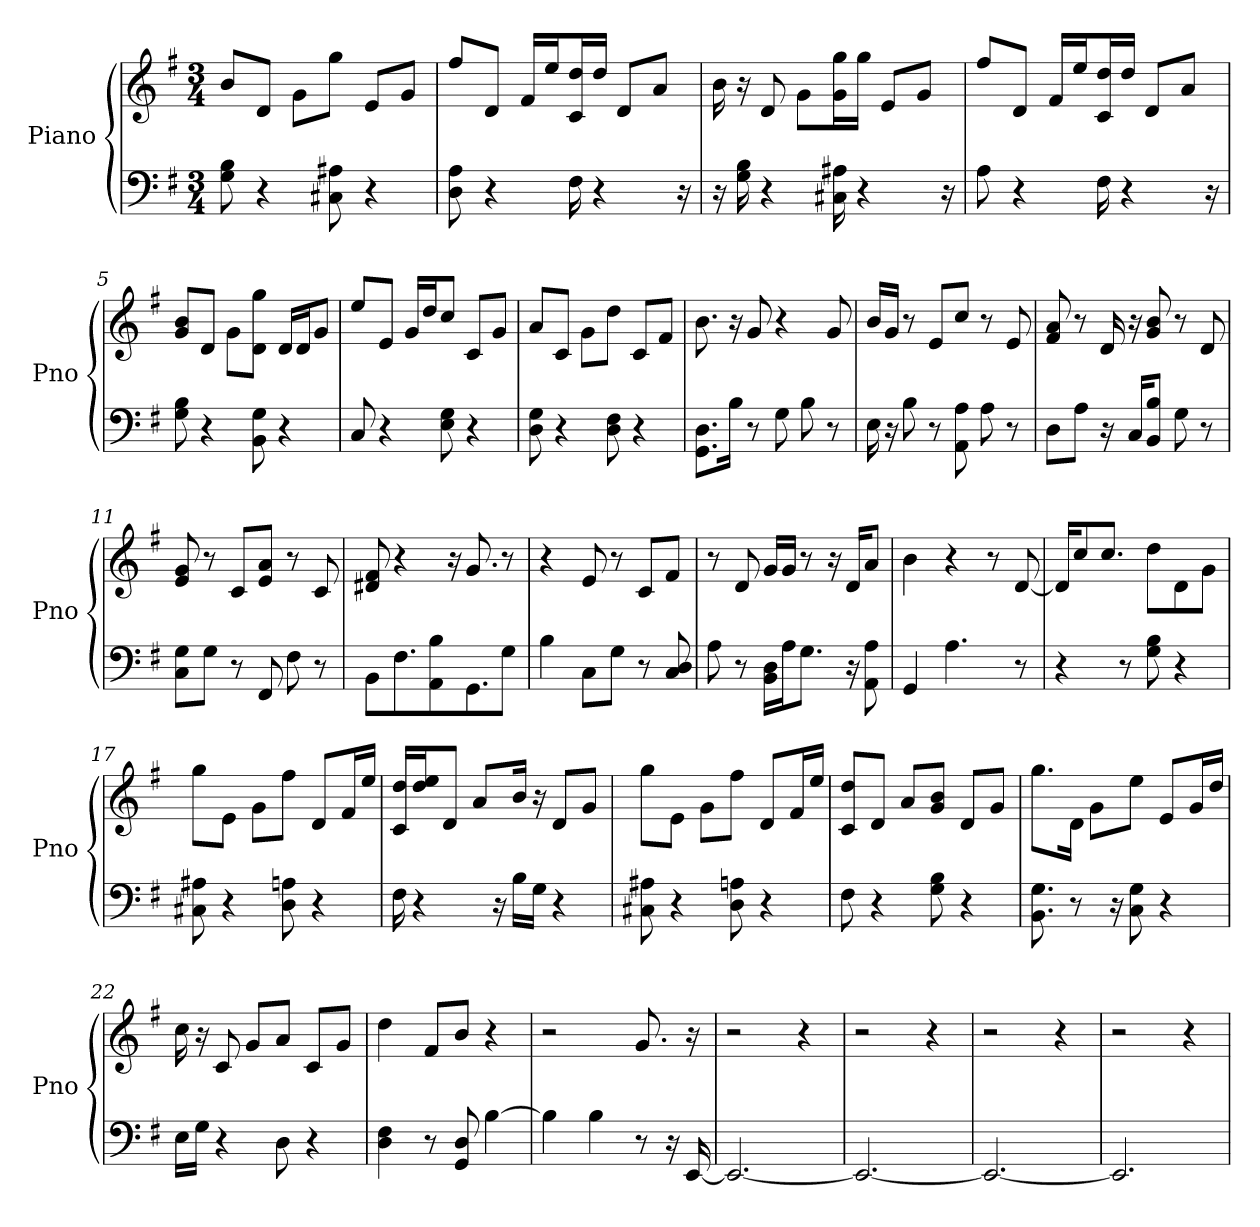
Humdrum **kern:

**kern	**kern
*part1	*part1
*staff2	*staff1
*I"Piano	*
*I'Pno	*
*clefF4	*clefG2
*k[f#]	*k[f#]
*G:	*G:
*M3/4	*M3/4
*MM91	*MM91
=1	=1
8G 8B	8b/L
4r	8d/J
.	8g\L
8C# 8A#	8gg\J
4r	8e/L
.	8g/J
=2	=2
8A 8D	8ff#/L
4r	8d/J
.	16f#/LL
.	16ee/J
16F#	16dd/ 16c/L
4r	16dd/JJ
.	8d/L
.	8a/J
16r	.
=3	=3
16r	16b
16G 16B	16r
4r	8d
.	8g\L
16A# 16C#	16g\ 16gg\L
4r	16gg\JJ
.	8e/L
.	8g/J
16r	.
=4	=4
8A	8ff#/L
4r	8d/J
.	16f#/LL
.	16ee/J
16F#	16dd/ 16c/L
4r	16dd/JJ
.	8d/L
.	8a/J
16r	.
=5	=5
8B 8G	8b/ 8g/L
4r	8d/J
.	8g\L
8G 8BB	8d\ 8gg\J
4r	16d/LL
.	16d/J
.	8g/J
=6	=6
8C	8ee/L
4r	8e/J
.	16g/LL
.	16dd/J
8E 8G	8cc/J
4r	8c/L
.	8g/J
=7	=7
8G 8D	8a/L
4r	8c/J
.	8g\L
8F# 8D	8dd\J
4r	8c/L
.	8f#/J
=8	=8
8.GG\ 8.D\L	8.b
16B\Jk	16r
8r	8g
8G	4r
8B	.
8r	8g
=9	=9
16E	16b/LL
16r	16g/JJ
8B	8r
8r	8e/L
8AA 8A	8cc/J
8A	8r
8r	8e
=10	=10
8D\L	8a 8f#
8A\J	8r
16r	16d
16C/KL	16r
8B/ 8BB/J	8b 8g
8G	8r
8r	8d
=11	=11
8G\ 8C\L	8g 8e
8G\J	8r
8r	8c/L
8FF#	8e/ 8a/J
8F#	8r
8r	8c
=12	=12
8BB\L	8f# 8d#
8.F#\J	4r
8B\ 8AA\L	.
.	16r
8.GG\J	8.g
8GJ	8r
=13	=13
4B	4r
8C\L	8e
8G\J	8r
8r	8c/L
8D 8C	8f#/J
=14	=14
8A	8r
8r	8d
16D\ 16BB\LL	16g/LL
16A\J	16g/JJ
8.G\J	8r
.	16r
16r	16d/KL
8A 8AA	8a/J
=15	=15
4GG	4b
4.A	4r
.	8r
8r	[8d
=16	=16
4r	16d/KL]
.	8cc/
.	8.cc/J
8r	.
8G 8B	8dd\L
4r	8d\
.	8g\J
=17	=17
8C# 8A#	8gg\L
4r	8e\J
.	8g\L
8D 8A	8ff#\J
4r	8d/L
.	16f#/L
.	16ee/JJ
=18	=18
16F#	16c/ 16dd/LL
4r	16ee/ 16dd/J
.	8d/J
.	8a/L
16r	.
16B\LL	16b/Jk
16G\JJ	16r
4r	8d/L
.	8g/J
=19	=19
8A# 8C#	8gg\L
4r	8e\J
.	8g\L
8A 8D	8ff#\J
4r	8d/L
.	16f#/L
.	16ee/JJ
=20	=20
8F#	8c/ 8dd/L
4r	8d/J
.	8a/L
8B 8G	8g/ 8b/J
4r	8d/L
.	8g/J
=21	=21
8.G 8.BB	8.gg\L
8r	16d\Jk
.	8g\L
16r	.
8C 8G	8ee\J
4r	8e/L
.	16g/L
.	16dd/JJ
=22	=22
16E\LL	16cc
16G\JJ	16r
4r	8c
.	8g/L
8D	8a/J
4r	8c/L
.	8g/J
=23	=23
4D 4F#	4dd
8r	8f#/L
8D 8GG	8b/J
[4B	4r
=24	=24
4B]	2r
4B	.
8r	8.g
16r	.
[16EE	16r
=25	=25
2.EE_	2r
.	4r
=26	=26
2.EE_	2r
.	4r
=27	=27
2.EE_	2r
.	4r
=28	=28
2.EE]	2r
.	4r
=	=
*-	*-
